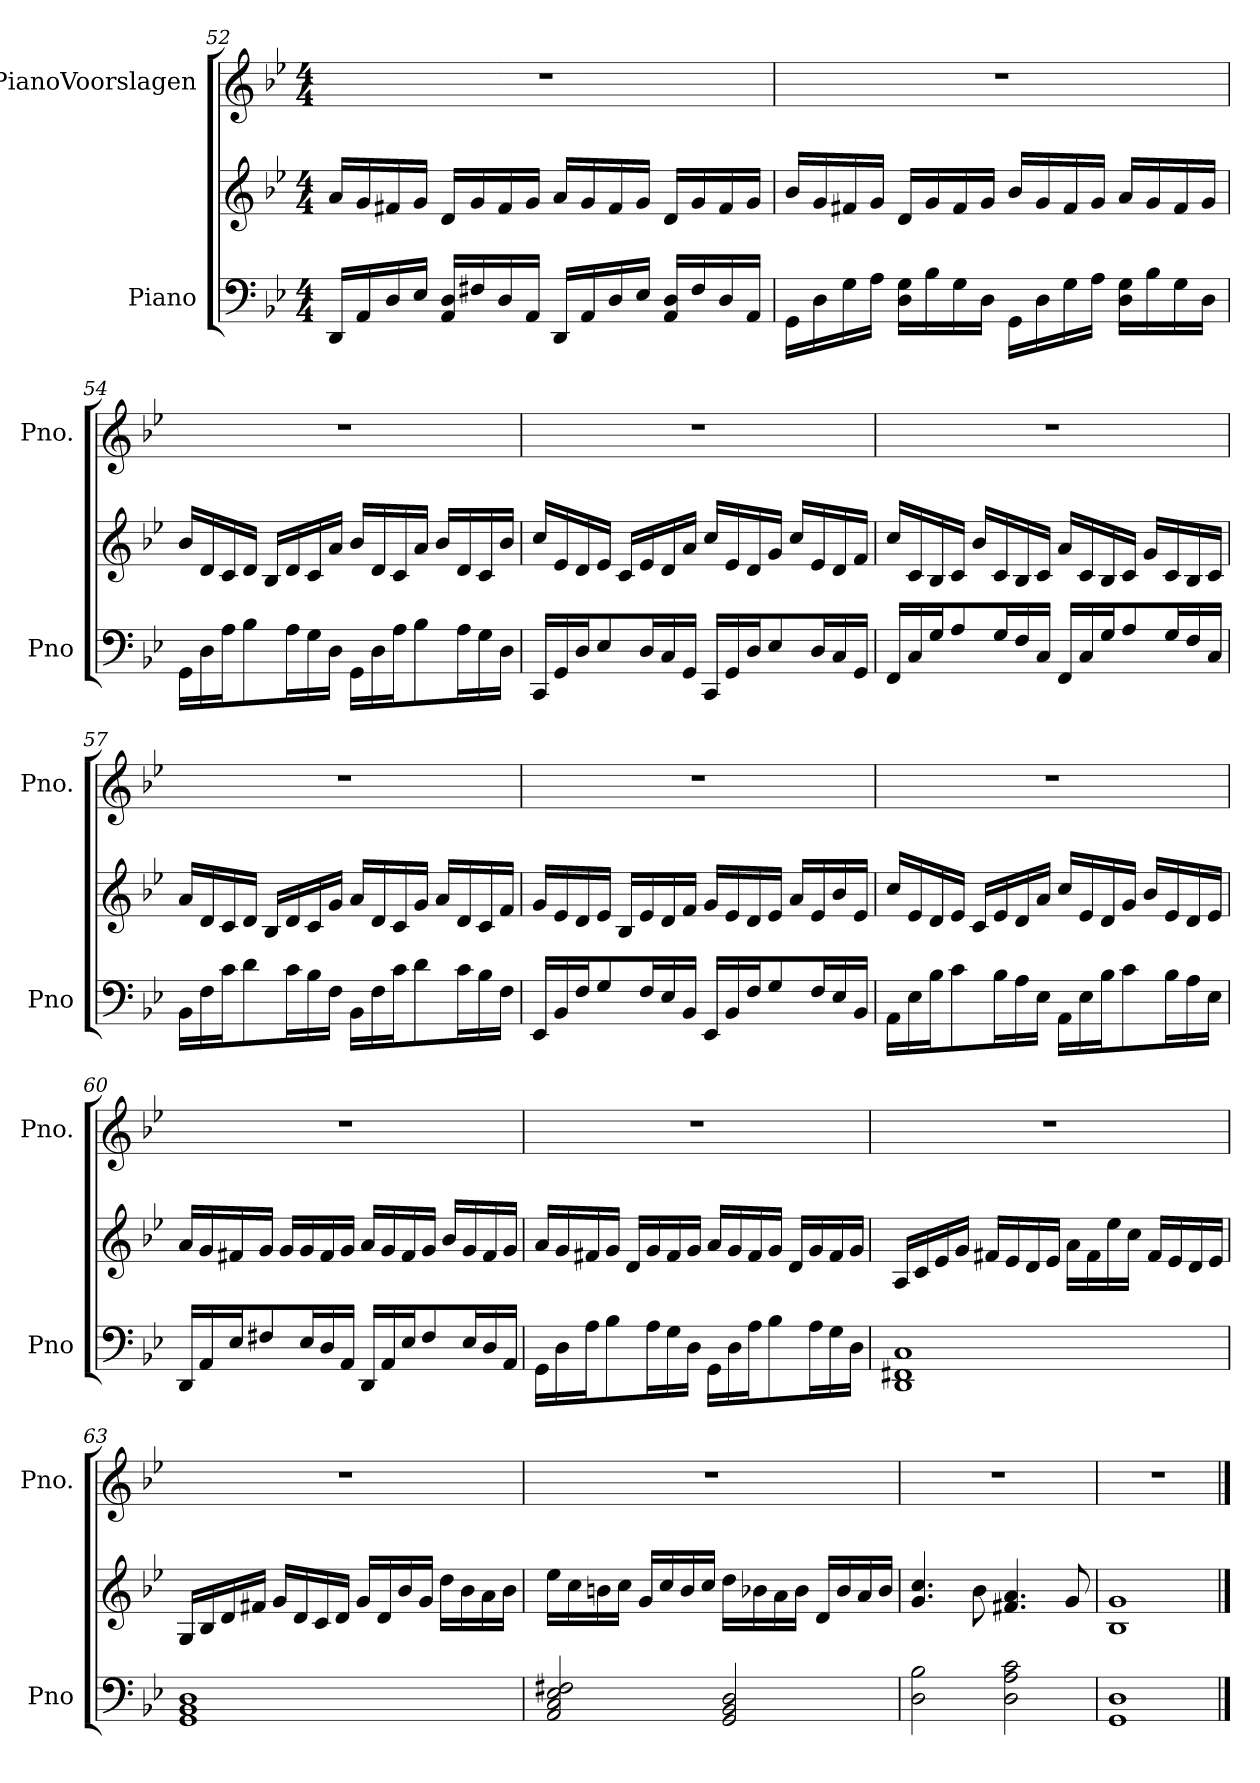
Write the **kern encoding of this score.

**kern	**kern	**kern
*part2	*part2	*part1
*staff3	*staff2	*staff1
*I"Piano	*	*I"PianoVoorslagen
*I'Pno	*	*I'Pno.
*clefF4	*clefG2	*clefG2
*k[b-e-]	*k[b-e-]	*k[b-e-]
*M4/4	*M4/4	*M4/4
=52	=52	=52
16DD/LL	16a/LL	1r
16AA/	16g/	.
16D/	16f#X/	.
16E-/JJ	16g/JJ	.
16AA/ 16D/LL	16d/LL	.
16F#X/	16g/	.
16D/	16f#/	.
16AA/JJ	16g/JJ	.
16DD/LL	16a/LL	.
16AA/	16g/	.
16D/	16f#/	.
16E-/JJ	16g/JJ	.
16AA/ 16D/LL	16d/LL	.
16F#/	16g/	.
16D/	16f#/	.
16AA/JJ	16g/JJ	.
!!LO:LB:g=z
=53	=53	=53
16GG\LL	16b-/LL	1r
16D\	16g/	.
16G\	16f#X/	.
16A\JJ	16g/JJ	.
16D\ 16G\LL	16d/LL	.
16B-\	16g/	.
16G\	16f#/	.
16D\JJ	16g/JJ	.
16GG\LL	16b-/LL	.
16D\	16g/	.
16G\	16f#/	.
16A\JJ	16g/JJ	.
16D\ 16G\LL	16a/LL	.
16B-\	16g/	.
16G\	16f#/	.
16D\JJ	16g/JJ	.
=54	=54	=54
16GG\LL	16b-/LL	1r
16D\	16d/	.
16A\J	16c/	.
8B-\	16d/JJ	.
.	16B-/LL	.
16A\L	16d/	.
16G\	16c/	.
16D\JJ	16a/JJ	.
16GG\LL	16b-/LL	.
16D\	16d/	.
16A\J	16c/	.
8B-\	16a/JJ	.
.	16b-/LL	.
16A\L	16d/	.
16G\	16c/	.
16D\JJ	16b-/JJ	.
=55	=55	=55
16CC/LL	16cc/LL	1r
16GG/	16e-/	.
16D/J	16d/	.
8E-/	16e-/JJ	.
.	16c/LL	.
16D/L	16e-/	.
16C/	16d/	.
16GG/JJ	16a/JJ	.
16CC/LL	16cc/LL	.
16GG/	16e-/	.
16D/J	16d/	.
8E-/	16g/JJ	.
.	16cc/LL	.
16D/L	16e-/	.
16C/	16d/	.
16GG/JJ	16f/JJ	.
!!LO:LB:g=z
=56	=56	=56
16FF/LL	16cc/LL	1r
16C/	16c/	.
16G/J	16B-/	.
8A/	16c/JJ	.
.	16b-/LL	.
16G/L	16c/	.
16F/	16B-/	.
16C/JJ	16c/JJ	.
16FF/LL	16a/LL	.
16C/	16c/	.
16G/J	16B-/	.
8A/	16c/JJ	.
.	16g/LL	.
16G/L	16c/	.
16F/	16B-/	.
16C/JJ	16c/JJ	.
=57	=57	=57
16BB-\LL	16a/LL	1r
16F\	16d/	.
16c\J	16c/	.
8d\	16d/JJ	.
.	16B-/LL	.
16c\L	16d/	.
16B-\	16c/	.
16F\JJ	16g/JJ	.
16BB-\LL	16a/LL	.
16F\	16d/	.
16c\J	16c/	.
8d\	16g/JJ	.
.	16a/LL	.
16c\L	16d/	.
16B-\	16c/	.
16F\JJ	16f/JJ	.
=58	=58	=58
16EE-/LL	16g/LL	1r
16BB-/	16e-/	.
16F/J	16d/	.
8G/	16e-/JJ	.
.	16B-/LL	.
16F/L	16e-/	.
16E-/	16d/	.
16BB-/JJ	16f/JJ	.
16EE-/LL	16g/LL	.
16BB-/	16e-/	.
16F/J	16d/	.
8G/	16e-/JJ	.
.	16a/LL	.
16F/L	16e-/	.
16E-/	16b-/	.
16BB-/JJ	16e-/JJ	.
!!LO:LB:g=z
=59	=59	=59
16AA\LL	16cc/LL	1r
16E-\	16e-/	.
16B-\J	16d/	.
8c\	16e-/JJ	.
.	16c/LL	.
16B-\L	16e-/	.
16A\	16d/	.
16E-\JJ	16a/JJ	.
16AA\LL	16cc/LL	.
16E-\	16e-/	.
16B-\J	16d/	.
8c\	16g/JJ	.
.	16b-/LL	.
16B-\L	16e-/	.
16A\	16d/	.
16E-\JJ	16e-/JJ	.
=60	=60	=60
16DD/LL	16a/LL	1r
16AA/	16g/	.
16E-/J	16f#X/	.
8F#X/	16g/JJ	.
.	16g/LL	.
16E-/L	16g/	.
16D/	16f#/	.
16AA/JJ	16g/JJ	.
16DD/LL	16a/LL	.
16AA/	16g/	.
16E-/J	16f#/	.
8F#/	16g/JJ	.
.	16b-/LL	.
16E-/L	16g/	.
16D/	16f#/	.
16AA/JJ	16g/JJ	.
=61	=61	=61
16GG\LL	16a/LL	1r
16D\	16g/	.
16A\J	16f#X/	.
8B-\	16g/JJ	.
.	16d/LL	.
16A\L	16g/	.
16G\	16f#/	.
16D\JJ	16g/JJ	.
16GG\LL	16a/LL	.
16D\	16g/	.
16A\J	16f#/	.
8B-\	16g/JJ	.
.	16d/LL	.
16A\L	16g/	.
16G\	16f#/	.
16D\JJ	16g/JJ	.
!!LO:PB:g=z
=62	=62	=62
1DD 1FF#X 1C	16A/LL	1r
.	16c/	.
.	16e-/	.
.	16g/JJ	.
.	16f#X/LL	.
.	16e-/	.
.	16d/	.
.	16e-/JJ	.
.	16a\LL	.
.	16f#\	.
.	16ee-\	.
.	16cc\JJ	.
.	16f#/LL	.
.	16e-/	.
.	16d/	.
.	16e-/JJ	.
=63	=63	=63
1GG 1BB- 1D	16G/LL	1r
.	16B-/	.
.	16d/	.
.	16f#X/JJ	.
.	16g/LL	.
.	16d/	.
.	16c/	.
.	16d/JJ	.
.	16g/LL	.
.	16d/	.
.	16b-/	.
.	16g/JJ	.
.	16dd\LL	.
.	16b-\	.
.	16a\	.
.	16b-\JJ	.
=64	=64	=64
2AA/ 2C/ 2E-/ 2F#X/	16ee-\LL	1r
.	16cc\	.
.	16bn\	.
.	16cc\JJ	.
.	16g/LL	.
.	16cc/	.
.	16b/	.
.	16cc/JJ	.
2GG/ 2BB-/ 2D/	16dd\LL	.
.	16b-X\	.
.	16a\	.
.	16b-\JJ	.
.	16d/LL	.
.	16b-/	.
.	16a/	.
.	16b-/JJ	.
!!LO:LB:g=z
=65	=65	=65
2D\ 2B-\	4.g/ 4.cc/	1r
.	8b-\	.
2D\ 2A\ 2c\	4.f#X/ 4.a/	.
.	8g/	.
=66	=66	=66
1GG 1D	1B- 1g	1r
==	==	==
*-	*-	*-
